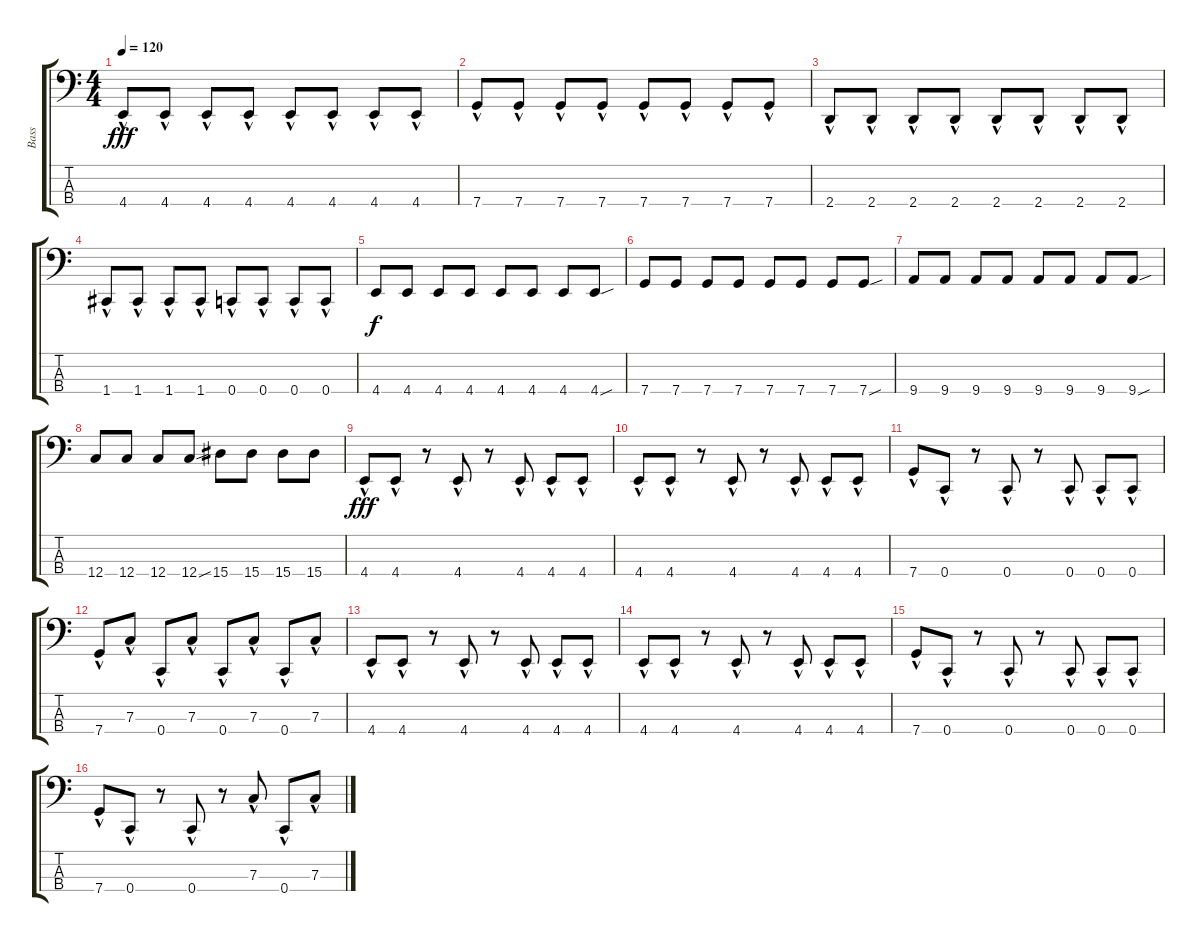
\track ("Bass" "Bass") {instrument electricbassfinger}
\staff {score tabs}
\tuning (Eb2 Bb1 F1 C1) {hide}
\ts (4 4)
\tempo 120
\clef f4
\ks c
4.4{hac}.8{dy fff} 4.4{hac}.8 4.4{hac}.8 4.4{hac}.8 4.4{hac}.8 4.4{hac}.8 4.4{hac}.8 4.4{hac}.8 |
7.4{hac}.8 7.4{hac}.8 7.4{hac}.8 7.4{hac}.8 7.4{hac}.8 7.4{hac}.8 7.4{hac}.8 7.4{hac}.8 |
2.4{hac}.8 2.4{hac}.8 2.4{hac}.8 2.4{hac}.8 2.4{hac}.8 2.4{hac}.8 2.4{hac}.8 2.4{hac}.8 |
1.4{hac}.8 1.4{hac}.8 1.4{hac}.8 1.4{hac}.8 0.4{hac}.8 0.4{hac}.8 0.4{hac}.8 0.4{hac}.8 |
4.4.8{dy f} 4.4.8 4.4.8 4.4.8 4.4.8 4.4.8 4.4.8 4.4{sou}.8 |
7.4.8 7.4.8 7.4.8 7.4.8 7.4.8 7.4.8 7.4.8 7.4{sou}.8 |
9.4.8 9.4.8 9.4.8 9.4.8 9.4.8 9.4.8 9.4.8 9.4{sou}.8 |
12.4.8 12.4.8 12.4.8 12.4{sou}.8 15.4.8 15.4.8 15.4.8 15.4.8 |
4.4{hac}.8{dy fff} 4.4{hac}.8 r.8 4.4{hac}.8 r.8 4.4{hac}.8 4.4{hac}.8 4.4{hac}.8 |
4.4{hac}.8 4.4{hac}.8 r.8 4.4{hac}.8 r.8 4.4{hac}.8 4.4{hac}.8 4.4{hac}.8 |
7.4{hac}.8 0.4{hac}.8 r.8 0.4{hac}.8 r.8 0.4{hac}.8 0.4{hac}.8 0.4{hac}.8 |
7.4{hac}.8 7.3{hac}.8 0.4{hac}.8 7.3{hac}.8 0.4{hac}.8 7.3{hac}.8 0.4{hac}.8 7.3{hac}.8 |
4.4{hac}.8 4.4{hac}.8 r.8 4.4{hac}.8 r.8 4.4{hac}.8 4.4{hac}.8 4.4{hac}.8 |
4.4{hac}.8 4.4{hac}.8 r.8 4.4{hac}.8 r.8 4.4{hac}.8 4.4{hac}.8 4.4{hac}.8 |
7.4{hac}.8 0.4{hac}.8 r.8 0.4{hac}.8 r.8 0.4{hac}.8 0.4{hac}.8 0.4{hac}.8 |
7.4{hac}.8 0.4{hac}.8 r.8 0.4{hac}.8 r.8 7.3{hac}.8 0.4{hac}.8 7.3{hac}.8
